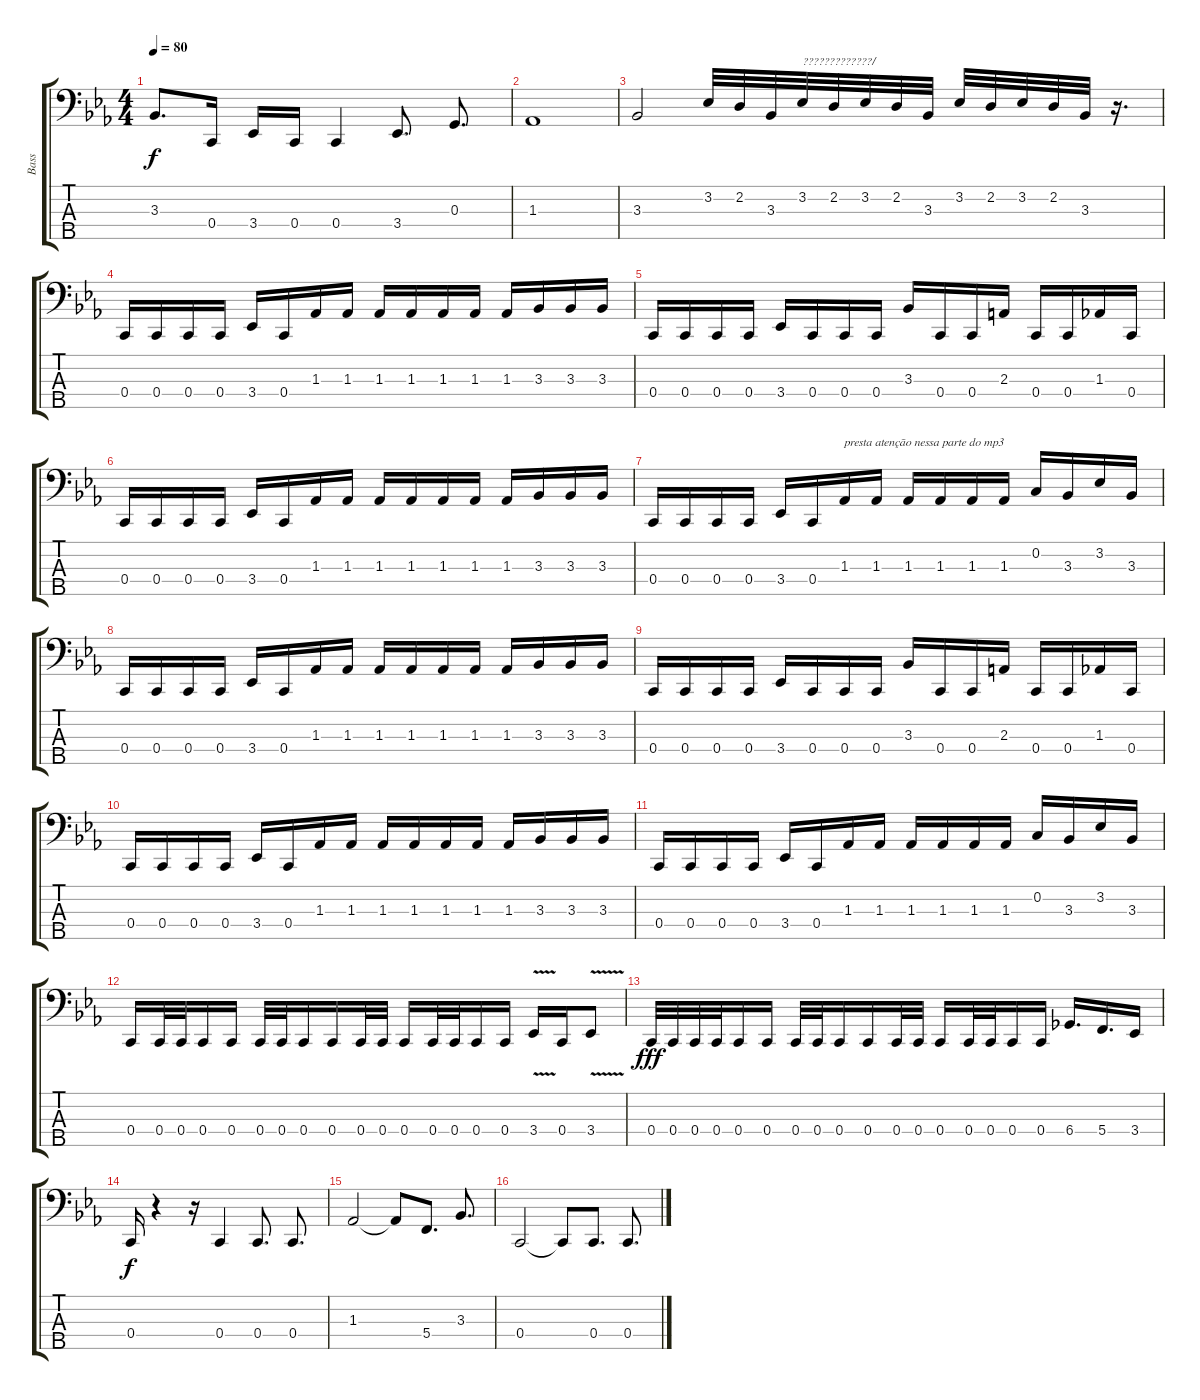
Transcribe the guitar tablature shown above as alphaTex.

\track ("Bass" "Bass") {instrument electricbassfinger}
\staff {score tabs}
\tuning (F2 C2 G1 C1 B0) {hide}
\ts (4 4)
\tempo 80
\clef f4
\ks eb
3.3.8{d dy f} 0.4.16 3.4.16 0.4.16 0.4.4 3.4.8{d} 0.3.8{d} |
1.3.1 |
3.3.2{instrument electricbassfinger} 3.2.32 2.2.32 3.3.32 3.2.32{txt "?????????????/"} 2.2.32 3.2.32 2.2.32 3.3.32 3.2.32 2.2.32 3.2.32 2.2.32 3.3.32 r.16{d} |
0.4.16{instrument slapbass2} 0.4.16 0.4.16 0.4.16 3.4.16 0.4.16 1.3.16 1.3.16 1.3.16 1.3.16 1.3.16 1.3.16 1.3.16 3.3.16 3.3.16 3.3.16 |
0.4.16 0.4.16 0.4.16 0.4.16 3.4.16 0.4.16 0.4.16 0.4.16 3.3.16 0.4.16 0.4.16 2.3.16 0.4.16 0.4.16 1.3.16 0.4.16 |
0.4.16 0.4.16 0.4.16 0.4.16 3.4.16 0.4.16 1.3.16 1.3.16 1.3.16 1.3.16 1.3.16 1.3.16 1.3.16 3.3.16 3.3.16 3.3.16 |
0.4.16 0.4.16 0.4.16 0.4.16 3.4.16 0.4.16 1.3.16{txt "presta atenção nessa parte do mp3"} 1.3.16 1.3.16 1.3.16 1.3.16 1.3.16 0.2.16 3.3.16 3.2.16 3.3.16 |
0.4.16 0.4.16 0.4.16 0.4.16 3.4.16 0.4.16 1.3.16 1.3.16 1.3.16 1.3.16 1.3.16 1.3.16 1.3.16 3.3.16 3.3.16 3.3.16 |
0.4.16 0.4.16 0.4.16 0.4.16 3.4.16 0.4.16 0.4.16 0.4.16 3.3.16 0.4.16 0.4.16 2.3.16 0.4.16 0.4.16 1.3.16 0.4.16 |
0.4.16 0.4.16 0.4.16 0.4.16 3.4.16 0.4.16 1.3.16 1.3.16 1.3.16 1.3.16 1.3.16 1.3.16 1.3.16 3.3.16 3.3.16 3.3.16 |
0.4.16 0.4.16 0.4.16 0.4.16 3.4.16 0.4.16 1.3.16 1.3.16 1.3.16 1.3.16 1.3.16 1.3.16 0.2.16 3.3.16 3.2.16 3.3.16 |
0.4.16 0.4.32 0.4.32 0.4.16 0.4.16 0.4.32 0.4.32 0.4.16 0.4.16 0.4.32 0.4.32 0.4.16 0.4.32 0.4.32 0.4.16 0.4.16 3.4{v}.16 0.4.16 3.4{v}.8 |
0.4.32{dy fff} 0.4.32 0.4.32 0.4.32 0.4.16 0.4.16 0.4.32 0.4.32 0.4.16 0.4.16 0.4.32 0.4.32 0.4.16 0.4.32 0.4.32 0.4.16 0.4.16 6.4.16{d} 5.4.16{d} 3.4.16 |
0.4.16{dy f} r.4 r.16 0.4.4 0.4.8{d} 0.4.8{d} |
1.3.2 1.3{t}.8 5.4.8{d} 3.3.8{d} |
0.4.2 0.4{t}.8 0.4.8{d} 0.4.8{d}
